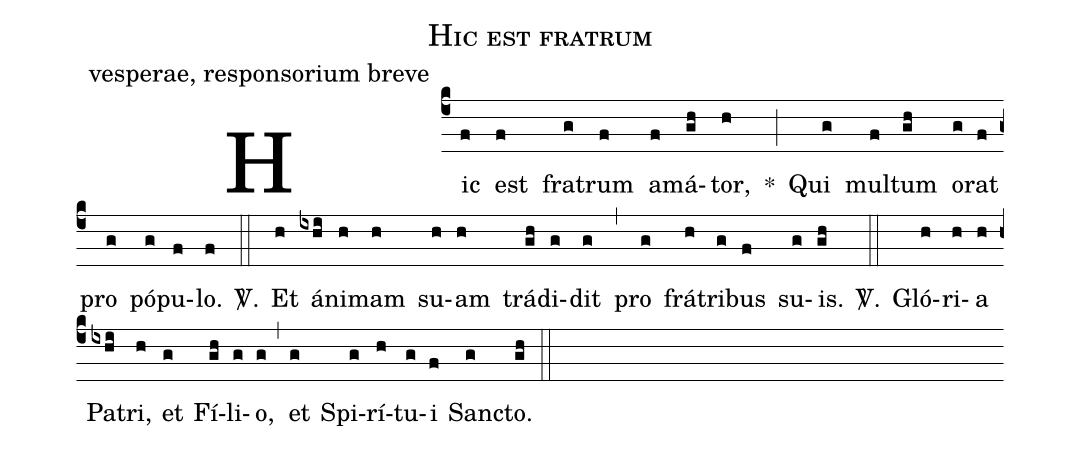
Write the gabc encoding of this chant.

name: Hic est fratrum;
office-part: vesperae, responsorium breve;
%%
(c4)
Hic(f) est(f) fra(g)trum(f) a(f)má(gh)tor,(h) *(;)
Qui(g) mul(f)tum(gh) o(g)rat(f) pro(g) pó(g)pu(f)lo.(f) <sp>V/</sp>.(::)
Et(h) á(ixhi)ni(h)mam(h) su(h)am(h) trá(gh)di(g)dit(g) (,)
pro(g) frá(h)tri(g)bus(f) su(g)is.(gh) <sp>V/</sp>.(::)
Gló(h)ri(h)a(h) Pa(ixhi)tri,(h) et(g) Fí(gh)li(g)o,(g) (,)
et(g) Spi(g)rí(h)tu(g)i(f) San(g)cto.(gh) (::)
